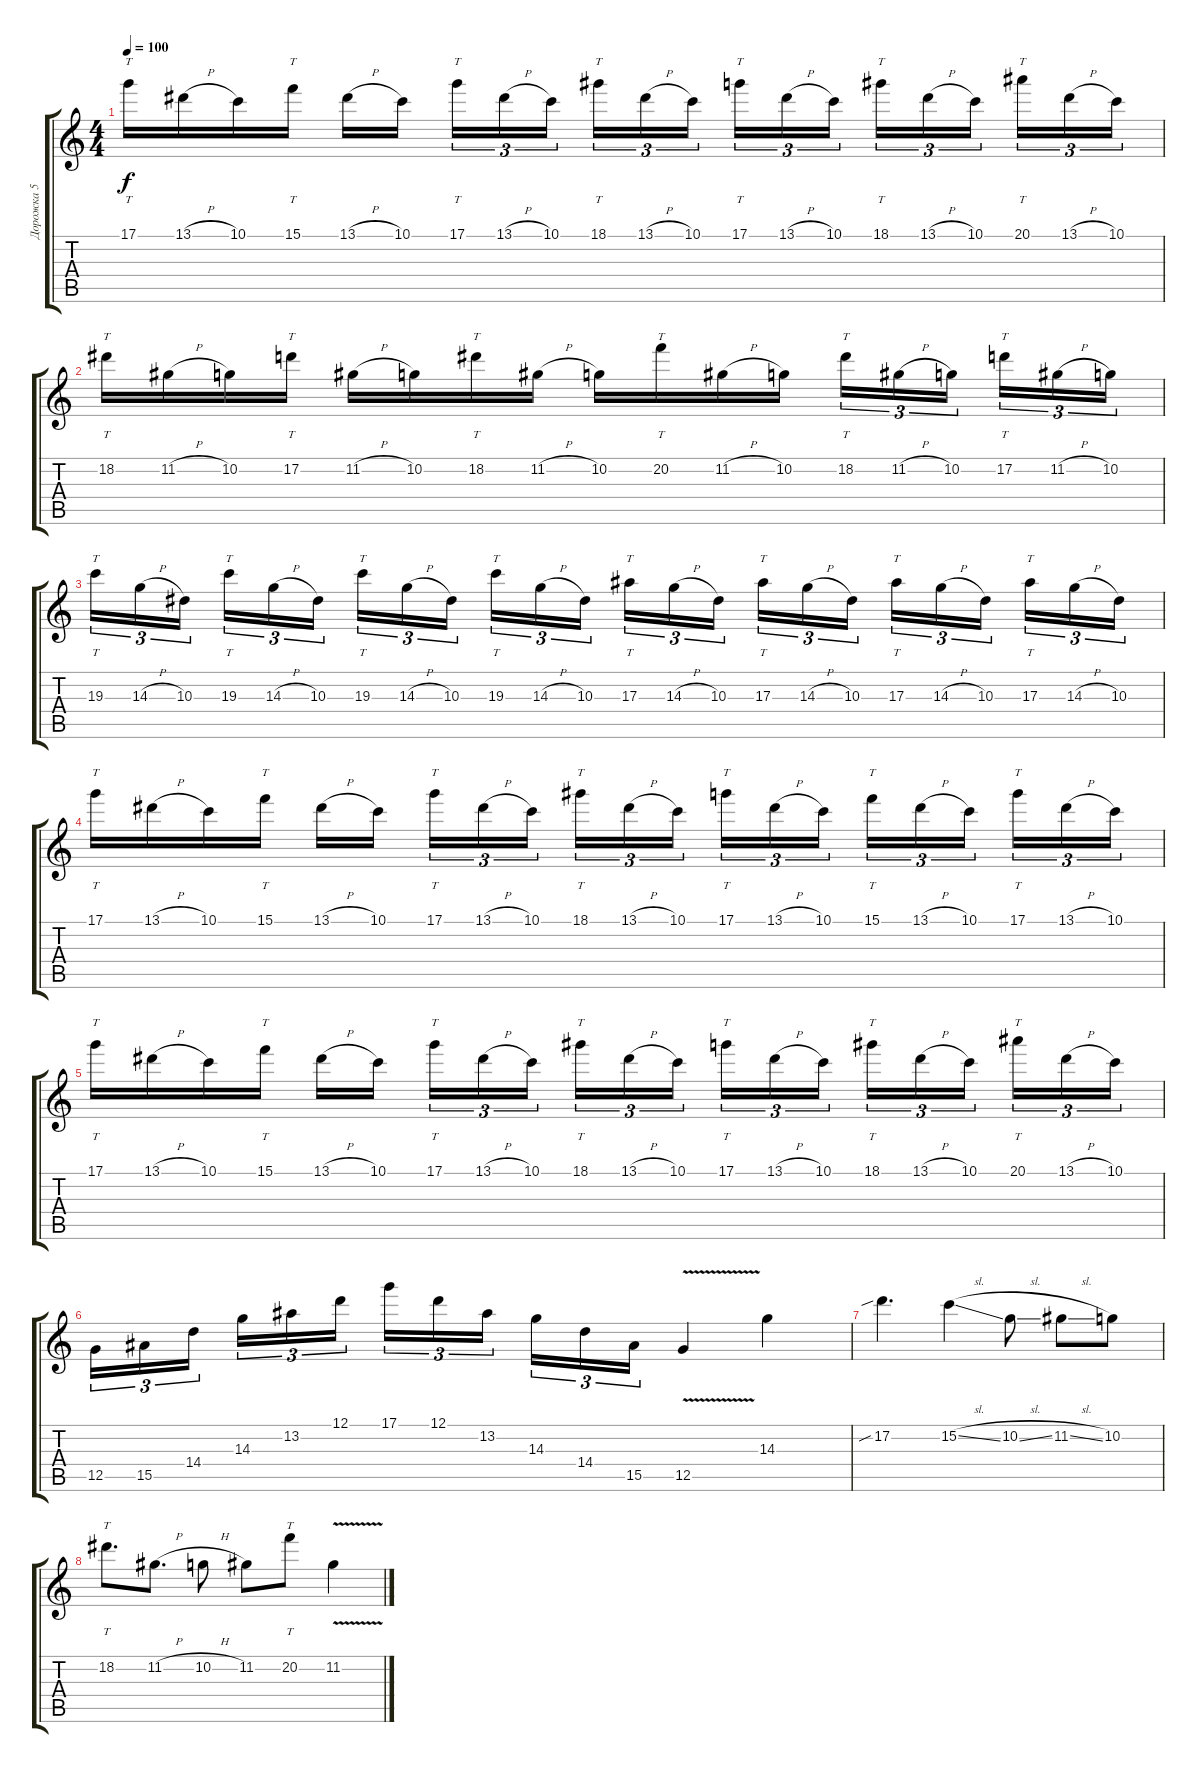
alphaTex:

\track ("Дорожка 5" "Дорожка 5") {instrument overdrivenguitar}
\staff {score tabs}
\tuning (D4 A3 F3 C3 G2 C2) {hide}
\ts (4 4)
\tempo 100
\clef g2
\ks c
17.1.16{tt dy f} 13.1{h}.16 10.1.16 15.1.16{tt} 13.1{h}.16 10.1.16{beam splitsecondary} 17.1.16{tt tu (3 2)} 13.1{h}.16{tu (3 2)} 10.1.16{tu (3 2)} 18.1.16{tt tu (3 2)} 13.1{h}.16{tu (3 2)} 10.1.16{tu (3 2) beam splitsecondary} 17.1.16{tt tu (3 2)} 13.1{h}.16{tu (3 2)} 10.1.16{tu (3 2)} 18.1.16{tt tu (3 2)} 13.1{h}.16{tu (3 2)} 10.1.16{tu (3 2) beam splitsecondary} 20.1.16{tt tu (3 2)} 13.1{h}.16{tu (3 2)} 10.1.16{tu (3 2)} |
18.2.16{tt} 11.2{h}.16 10.2.16 17.2.16{tt} 11.2{h}.16 10.2.16 18.2.16{tt} 11.2{h}.16 10.2.16 20.2.16{tt} 11.2{h}.16 10.2.16 18.2.16{tt tu (3 2)} 11.2{h}.16{tu (3 2)} 10.2.16{tu (3 2) beam splitsecondary} 17.2.16{tt tu (3 2)} 11.2{h}.16{tu (3 2)} 10.2.16{tu (3 2)} |
19.3.16{tt tu (3 2)} 14.3{h}.16{tu (3 2)} 10.3.16{tu (3 2) beam splitsecondary} 19.3.16{tt tu (3 2)} 14.3{h}.16{tu (3 2)} 10.3.16{tu (3 2)} 19.3.16{tt tu (3 2)} 14.3{h}.16{tu (3 2)} 10.3.16{tu (3 2) beam splitsecondary} 19.3.16{tt tu (3 2)} 14.3{h}.16{tu (3 2)} 10.3.16{tu (3 2)} 17.3.16{tt tu (3 2)} 14.3{h}.16{tu (3 2)} 10.3.16{tu (3 2) beam splitsecondary} 17.3.16{tt tu (3 2)} 14.3{h}.16{tu (3 2)} 10.3.16{tu (3 2)} 17.3.16{tt tu (3 2)} 14.3{h}.16{tu (3 2)} 10.3.16{tu (3 2) beam splitsecondary} 17.3.16{tt tu (3 2)} 14.3{h}.16{tu (3 2)} 10.3.16{tu (3 2)} |
17.1.16{tt} 13.1{h}.16 10.1.16 15.1.16{tt} 13.1{h}.16 10.1.16{beam splitsecondary} 17.1.16{tt tu (3 2)} 13.1{h}.16{tu (3 2)} 10.1.16{tu (3 2)} 18.1.16{tt tu (3 2)} 13.1{h}.16{tu (3 2)} 10.1.16{tu (3 2) beam splitsecondary} 17.1.16{tt tu (3 2)} 13.1{h}.16{tu (3 2)} 10.1.16{tu (3 2)} 15.1.16{tt tu (3 2)} 13.1{h}.16{tu (3 2)} 10.1.16{tu (3 2) beam splitsecondary} 17.1.16{tt tu (3 2)} 13.1{h}.16{tu (3 2)} 10.1.16{tu (3 2)} |
17.1.16{tt} 13.1{h}.16 10.1.16 15.1.16{tt} 13.1{h}.16 10.1.16{beam splitsecondary} 17.1.16{tt tu (3 2)} 13.1{h}.16{tu (3 2)} 10.1.16{tu (3 2)} 18.1.16{tt tu (3 2)} 13.1{h}.16{tu (3 2)} 10.1.16{tu (3 2) beam splitsecondary} 17.1.16{tt tu (3 2)} 13.1{h}.16{tu (3 2)} 10.1.16{tu (3 2)} 18.1.16{tt tu (3 2)} 13.1{h}.16{tu (3 2)} 10.1.16{tu (3 2) beam splitsecondary} 20.1.16{tt tu (3 2)} 13.1{h}.16{tu (3 2)} 10.1.16{tu (3 2)} |
12.5.16{tu (3 2)} 15.5.16{tu (3 2)} 14.4.16{tu (3 2) beam splitsecondary} 14.3.16{tu (3 2)} 13.2.16{tu (3 2)} 12.1.16{tu (3 2)} 17.1.16{tu (3 2)} 12.1.16{tu (3 2)} 13.2.16{tu (3 2) beam splitsecondary} 14.3.16{tu (3 2)} 14.4.16{tu (3 2)} 15.5.16{tu (3 2)} 12.5{v}.4 14.3.4 |
17.2{sib}.4{d} 15.2{sl}.4 10.2{sl}.8 11.2{sl}.8 10.2.8 |
18.2.8{tt d} 11.2{h}.8{d} 10.2{h}.8 11.2.8 20.2.8{tt} 11.2{v}.4
